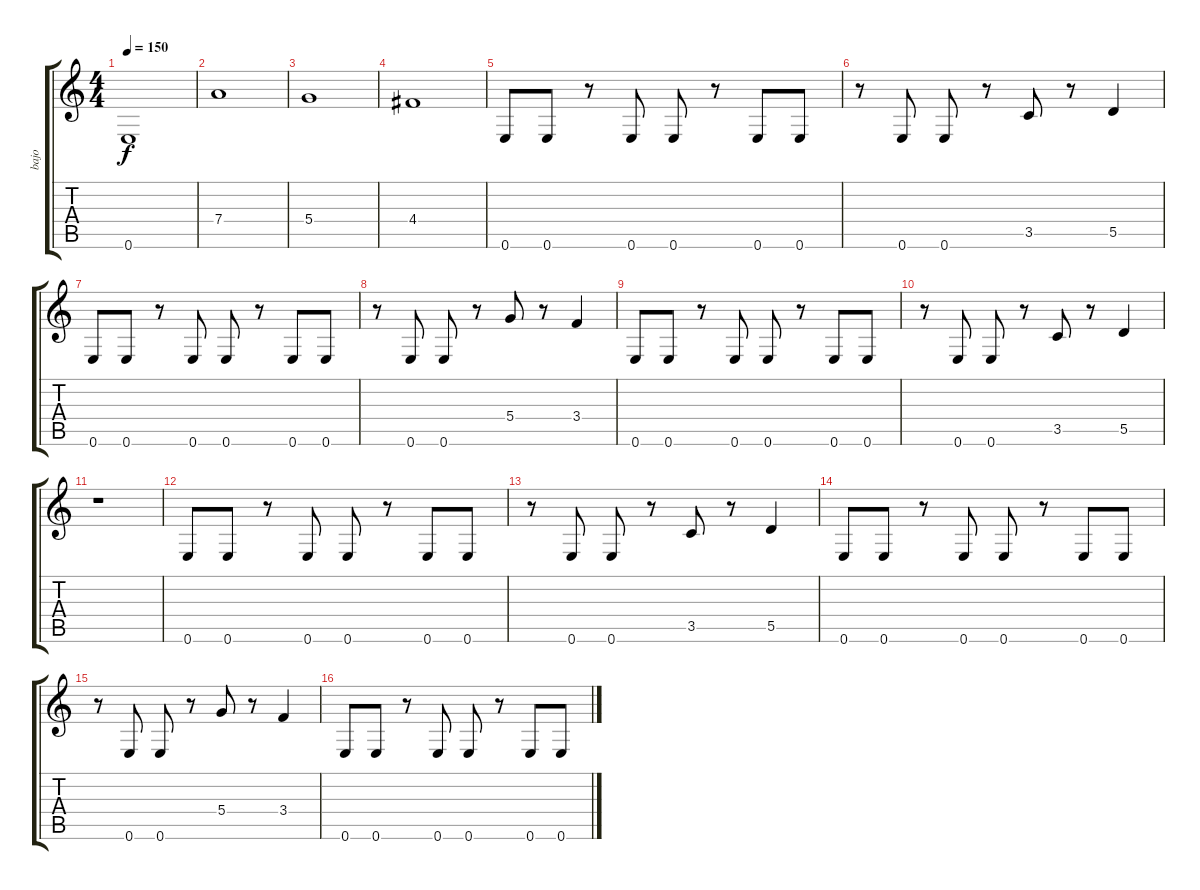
\track ("bajo" "bajo") {instrument electricbassfinger}
\staff {score tabs}
\tuning (E4 B3 G3 D3 A2 E2) {hide}
\ts (4 4)
\tempo 150
\clef g2
\ks c
0.6.1{dy f} |
7.4.1 |
5.4.1 |
4.4.1 |
0.6.8 0.6.8 r.8 0.6.8 0.6.8 r.8 0.6.8 0.6.8 |
r.8 0.6.8 0.6.8 r.8 3.5.8 r.8 5.5.4 |
0.6.8 0.6.8 r.8 0.6.8 0.6.8 r.8 0.6.8 0.6.8 |
r.8 0.6.8 0.6.8 r.8 5.4.8 r.8 3.4.4 |
0.6.8 0.6.8 r.8 0.6.8 0.6.8 r.8 0.6.8 0.6.8 |
r.8 0.6.8 0.6.8 r.8 3.5.8 r.8 5.5.4 |
r.1 |
0.6.8 0.6.8 r.8 0.6.8 0.6.8 r.8 0.6.8 0.6.8 |
r.8 0.6.8 0.6.8 r.8 3.5.8 r.8 5.5.4 |
0.6.8 0.6.8 r.8 0.6.8 0.6.8 r.8 0.6.8 0.6.8 |
r.8 0.6.8 0.6.8 r.8 5.4.8 r.8 3.4.4 |
0.6.8 0.6.8 r.8 0.6.8 0.6.8 r.8 0.6.8 0.6.8
